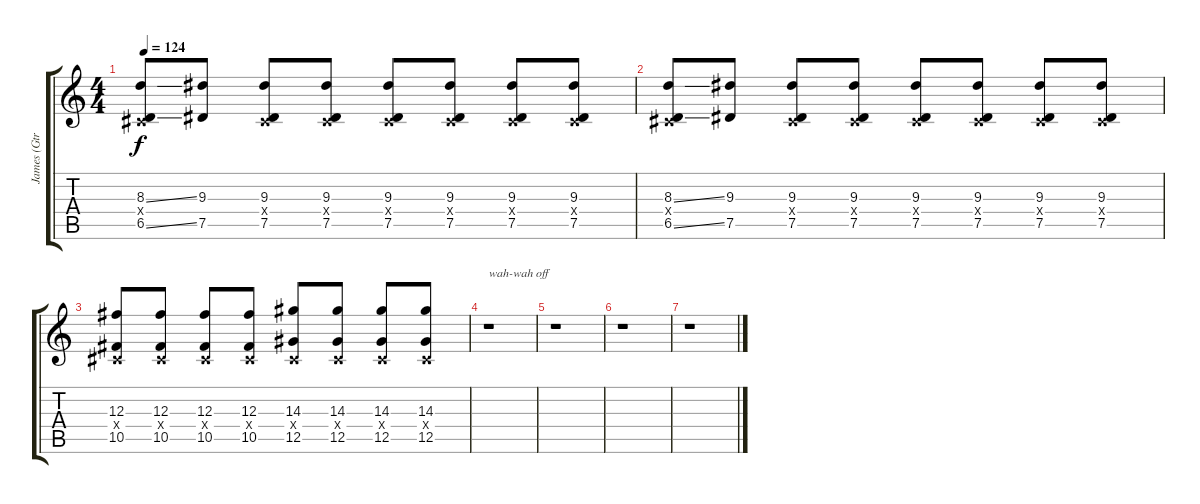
\track ("James (Gtr. 2)" "James (Gtr") {instrument overdrivenguitar}
\staff {score tabs}
\tuning (Eb4 Bb3 Gb3 Db3 Ab2 Eb2) {hide}
\ts (4 4)
\tempo 124
\clef g2
\ks c
(8.3{ss} 0.4{x} 6.5{ss}).8{dy f} (9.3 7.5).8 (9.3 0.4{x} 7.5).8 (9.3 0.4{x} 7.5).8 (9.3 0.4{x} 7.5).8 (9.3 0.4{x} 7.5).8 (9.3 0.4{x} 7.5).8 (9.3 0.4{x} 7.5).8 |
(8.3{ss} 0.4{x} 6.5{ss}).8 (9.3 7.5).8 (9.3 0.4{x} 7.5).8 (9.3 0.4{x} 7.5).8 (9.3 0.4{x} 7.5).8 (9.3 0.4{x} 7.5).8 (9.3 0.4{x} 7.5).8 (9.3 0.4{x} 7.5).8 |
(12.3 0.4{x} 10.5).8 (12.3 0.4{x} 10.5).8 (12.3 0.4{x} 10.5).8 (12.3 0.4{x} 10.5).8 (14.3 0.4{x} 12.5).8 (14.3 0.4{x} 12.5).8 (14.3 0.4{x} 12.5).8 (14.3 0.4{x} 12.5).8 |
r.1{txt "wah-wah off"} |
r.1 |
r.1 |
r.1
